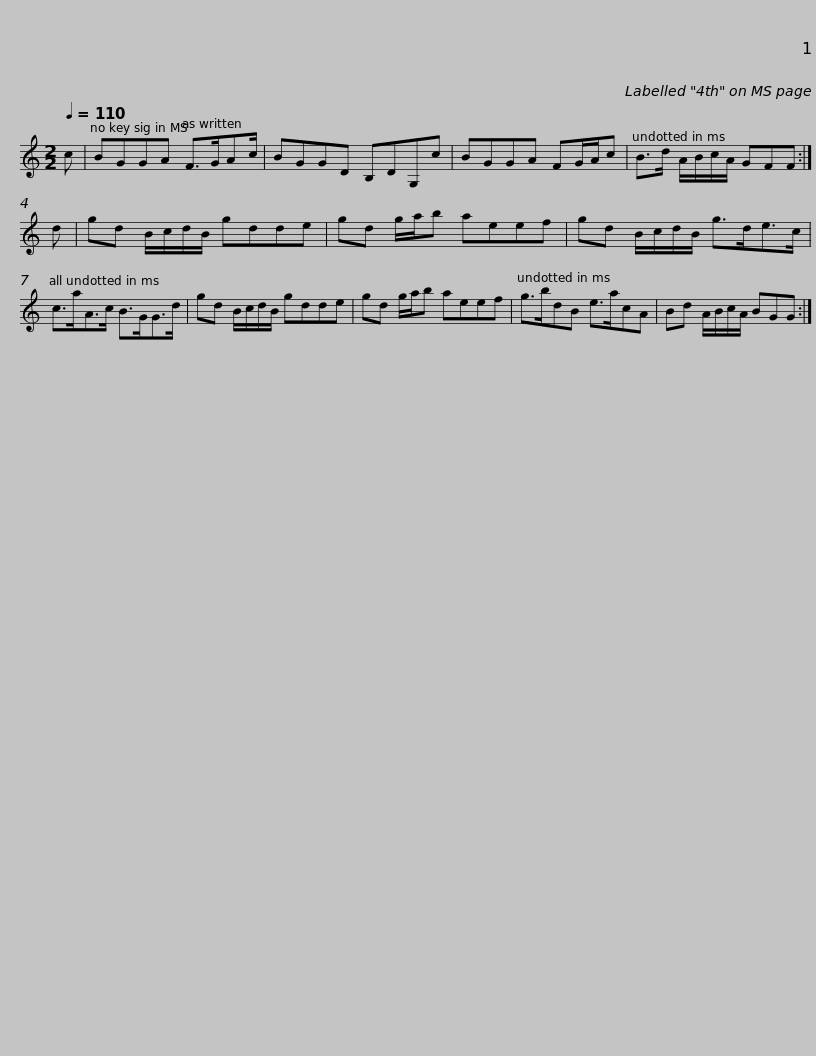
X:1
L:1/8
Q:1/4=110
M:2/2
I:linebreak $
K:C
V:1 treble
V:1
 c | BGGA F>GAc/ | BGGD B,DG,c | BGGA FG/A/c | B>d A/B/c/A/ GFF :| %5
 d |$ gd B/c/d/B/ gdde | gd g/a/b aeef | gd B/c/d/B/ g>de>c | c>aA>c B>GG>d |$ %10
 gd B/c/d/B/ gdde | gd g/a/b aeef | g>bdB e>acA | Bd A/B/c/A/ BGG :| %14
